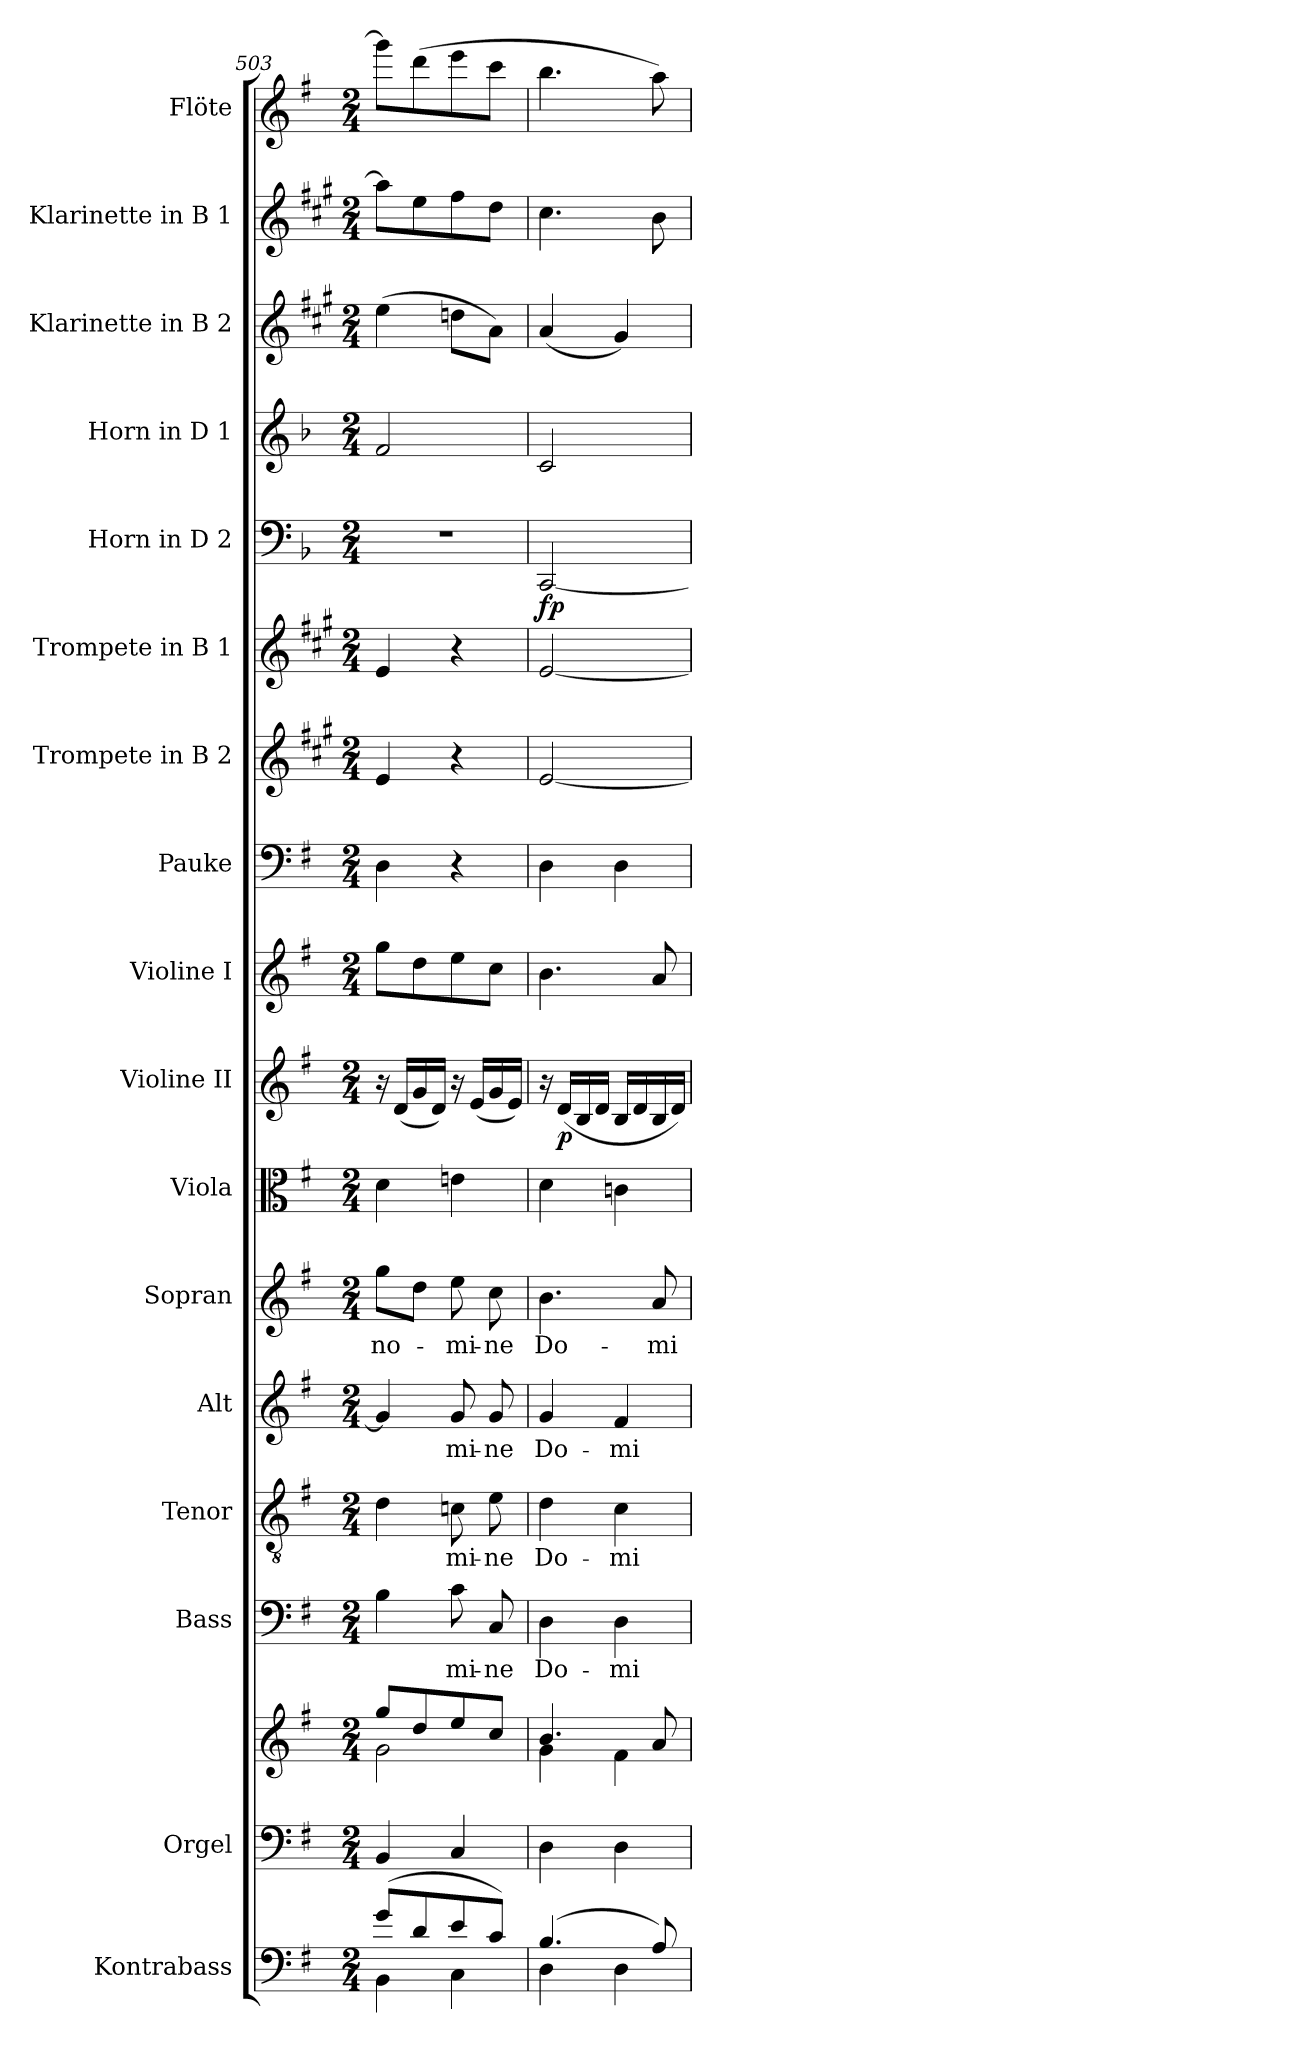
**kern	**kern	**kern	**kern	**text	**kern	**text	**kern	**text	**kern	**text	**kern	**kern	**dynam	**kern	**kern	**kern	**kern	**kern	**dynam	**kern	**kern	**kern	**kern
*part17	*part16	*part16	*part15	*part15	*part14	*part14	*part13	*part13	*part12	*part12	*part11	*part10	*part10	*part9	*part8	*part7	*part6	*part5	*part5	*part4	*part3	*part2	*part1
*staff18	*staff17	*staff16	*staff15	*staff15	*staff14	*staff14	*staff13	*staff13	*staff12	*staff12	*staff11	*staff10	*staff10	*staff9	*staff8	*staff7	*staff6	*staff5	*staff5	*staff4	*staff3	*staff2	*staff1
*I"Kontrabass	*I"Orgel	*	*I"Bass	*	*I"Tenor	*	*I"Alt	*	*I"Sopran	*	*I"Viola	*I"Violine II	*	*I"Violine I	*I"Pauke	*I"Trompete in B 2	*I"Trompete in B 1	*I"Horn in D 2	*	*I"Horn in D 1	*I"Klarinette in B 2	*I"Klarinette in B 1	*I"Flöte
*I'Kb.	*I'Org.	*	*I'B	*	*I'T	*	*I'A	*	*I'S	*	*I'Vla.	*I'Vl. II	*	*I'Vl. I	*I'Pk.	*I'Trp. 2	*I'Trp. 1	*I'Hrn. 2	*	*I'Hrn. 1	*I'Kl. 2	*I'Kl. 1	*I'Fl.
*clefF4	*clefF4	*clefG2	*clefF4	*	*clefGv2	*	*clefG2	*	*clefG2	*	*clefC3	*clefG2	*	*clefG2	*clefF4	*clefG2	*clefG2	*clefF4	*	*clefG2	*clefG2	*clefG2	*clefG2
*ITrd7c12	*	*	*	*	*	*	*	*	*	*	*	*	*	*	*	*ITrd1c2	*ITrd1c2	*ITrd-1c-2	*	*ITrd-1c-2	*ITrd1c2	*ITrd1c2	*
*k[f#]	*k[f#]	*k[f#]	*k[f#]	*	*k[f#]	*	*k[f#]	*	*k[f#]	*	*k[f#]	*k[f#]	*	*k[f#]	*k[f#]	*k[f#]	*k[f#]	*k[f#]	*	*k[f#]	*k[f#]	*k[f#]	*k[f#]
*G:	*G:	*G:	*G:	*	*G:	*	*G:	*	*G:	*	*G:	*G:	*	*G:	*G:	*G:	*G:	*G:	*	*G:	*G:	*G:	*G:
*M2/4	*M2/4	*M2/4	*M2/4	*	*M2/4	*	*M2/4	*	*M2/4	*	*M2/4	*M2/4	*	*M2/4	*M2/4	*M2/4	*M2/4	*M2/4	*	*M2/4	*M2/4	*M2/4	*M2/4
=503	=503	=503	=503	=503	=503	=503	=503	=503	=503	=503	=503	=503	=503	=503	=503	=503	=503	=503	=503	=503	=503	=503	=503
*^	*	*^	*	*	*	*	*	*	*	*	*	*	*	*	*	*	*	*	*	*	*	*	*
!	!	!	!	!	!	!	!	!	!	!	!	!LO:LY:b	!	!	!	!	!	!	!	!	!	!	!	!	!
(<8G/L	4BBB\	4BB/	8gg/L	2g\	4B\	.	4d\	.	4g/]	.	8gg\L	no-	4d\	16r	.	8gg\L	4D\	4d/	4d/	2r	.	2g/	(>4dd\	8gg\L]	8ggg\L]
.	.	.	.	.	.	.	.	.	.	.	.	.	.	(<16d/LL	.	.	.	.	.	.	.	.	.	.	.
8D/	.	.	8dd/	.	.	.	.	.	.	.	8dd\J	.	.	16g/	.	8dd\	.	.	.	.	.	.	.	8dd\	(>8ddd\
.	.	.	.	.	.	.	.	.	.	.	.	.	.	16d/JJ)	.	.	.	.	.	.	.	.	.	.	.
!	!	!	!	!	!	!LO:LY:b	!	!LO:LY:b	!	!LO:LY:b	!	!LO:LY:b	!	!	!	!	!	!	!	!	!	!	!	!	!
8E/	4CC\	4C/	8ee/	.	8c\	-mi-	8cn\	-mi-	8g/	-mi-	8ee\	-mi-	4en\	16r	.	8ee\	4r	4r	4r	.	.	.	8ccn\L	8ee\	8eee\
.	.	.	.	.	.	.	.	.	.	.	.	.	.	(<16e/LL	.	.	.	.	.	.	.	.	.	.	.
!	!	!	!	!	!	!LO:LY:b	!	!LO:LY:b	!	!LO:LY:b	!	!LO:LY:b	!	!	!	!	!	!	!	!	!	!	!	!	!
8C/J)	.	.	8cc/J	.	8C/	-ne	8e\	-ne	8g/	-ne	8cc\	-ne	.	16g/	.	8cc\J	.	.	.	.	.	.	8g\J)	8cc\J	8ccc\J
.	.	.	.	.	.	.	.	.	.	.	.	.	.	16e/JJ)	.	.	.	.	.	.	.	.	.	.	.
=504	=504	=504	=504	=504	=504	=504	=504	=504	=504	=504	=504	=504	=504	=504	=504	=504	=504	=504	=504	=504	=504	=504	=504	=504	=504
!	!	!	!	!	!	!LO:LY:b	!	!LO:LY:b	!	!LO:LY:b	!	!LO:LY:b	!	!	!	!	!	!	!	!	!LO:DY:b	!	!	!	!
(<4.BB/	4DD\	4D\	4.b/	4g\	4D\	Do-	4d\	Do-	4g/	Do-	4.b\	Do-	4d\	16r	.	4.b\	4D\	[2d/	[2d/	[2DD/	fp	2d/	(<4g/	4.b\	4.bb\
!	!	!	!	!	!	!	!	!	!	!	!	!	!	!	!LO:DY:b	!	!	!	!	!	!	!	!	!	!
.	.	.	.	.	.	.	.	.	.	.	.	.	.	(<16d/LL	p	.	.	.	.	.	.	.	.	.	.
.	.	.	.	.	.	.	.	.	.	.	.	.	.	16B/	.	.	.	.	.	.	.	.	.	.	.
.	.	.	.	.	.	.	.	.	.	.	.	.	.	16d/JJ	.	.	.	.	.	.	.	.	.	.	.
!	!	!	!	!	!	!LO:LY:b	!	!LO:LY:b	!	!LO:LY:b	!	!	!	!	!	!	!	!	!	!	!	!	!	!	!
.	4DD\	4D\	.	4f#\	4D\	-mi-	4c\	-mi-	4f#/	-mi-	.	.	4cn\	16B/LL	.	.	4D\	.	.	.	.	.	4f#/)	.	.
.	.	.	.	.	.	.	.	.	.	.	.	.	.	16d/	.	.	.	.	.	.	.	.	.	.	.
!	!	!	!	!	!	!	!	!	!	!	!	!LO:LY:b	!	!	!	!	!	!	!	!	!	!	!	!	!
8AA/)	.	.	8a/	.	.	.	.	.	.	.	8a/	-mi-	.	16B/	.	8a/	.	.	.	.	.	.	.	8a\	8aa\)
.	.	.	.	.	.	.	.	.	.	.	.	.	.	16d/JJ)	.	.	.	.	.	.	.	.	.	.	.
*v	*v	*	*v	*v	*	*	*	*	*	*	*	*	*	*	*	*	*	*	*	*	*	*	*	*	*
=	=	=	=	=	=	=	=	=	=	=	=	=	=	=	=	=	=	=	=	=	=	=	=
*-	*-	*-	*-	*-	*-	*-	*-	*-	*-	*-	*-	*-	*-	*-	*-	*-	*-	*-	*-	*-	*-	*-	*-
